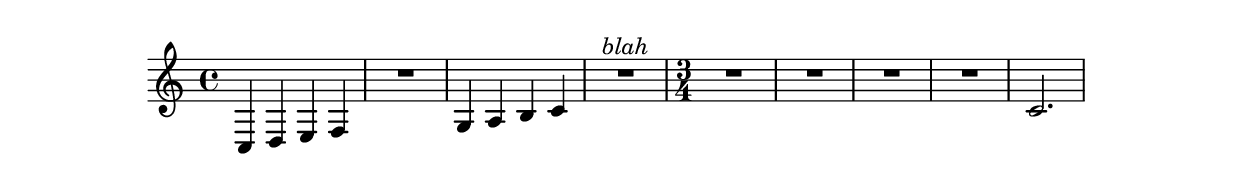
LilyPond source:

\version "2.18.2"

"//music" = \relative c {
  << \new Voice = "voice1" {
    \time 4/4
    c4 d e f
    R1*1
    g4 a b c
    R1*1^\markup { \italic { blah } }
    \time 3/4
    R2.*4
    c2.
  } >>
}

\book {
  \header {
  }

  \bookpart {
    \score {
      \new OrchestraGroup \with { } <<
        \new StaffGroup \with { \consists "Bar_number_engraver" } <<
          <<
          \new Staff = Staff \with { }
          \context Staff = Staff {
            \"//music"
          }
          >>
        >>
      >>
      \layout { }
    }
  }
}
